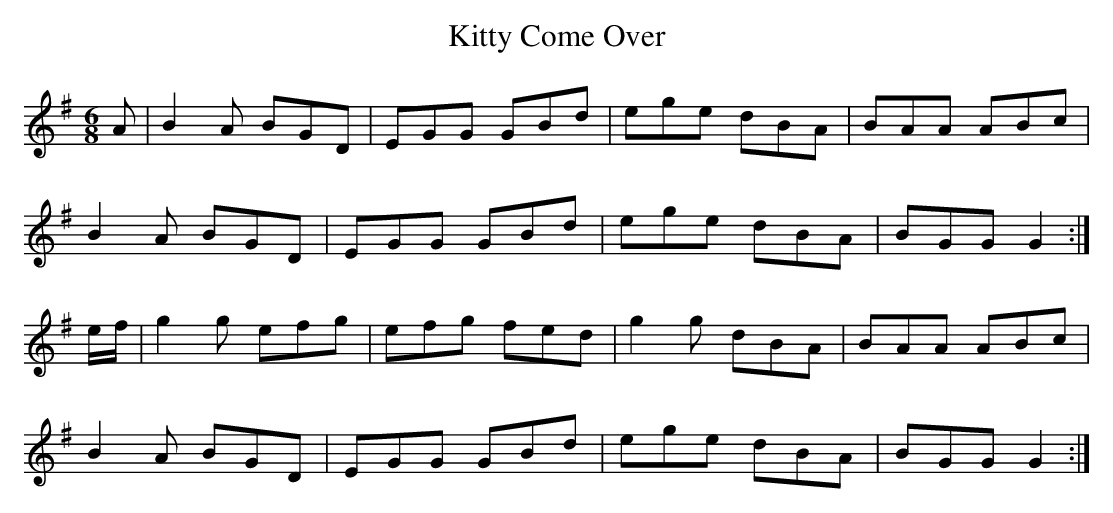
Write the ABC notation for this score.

X:1
T:Kitty Come Over
M:6/8
L:1/8
K:G
A|B2A BGD|EGG GBd|ege dBA|BAA ABc|!
B2A BGD|EGG GBd|ege dBA|BGG G2:|!
e/f/|g2g efg|efg fed|g2g dBA|BAA ABc|!
B2A BGD|EGG GBd|ege dBA|BGG G2:|!
